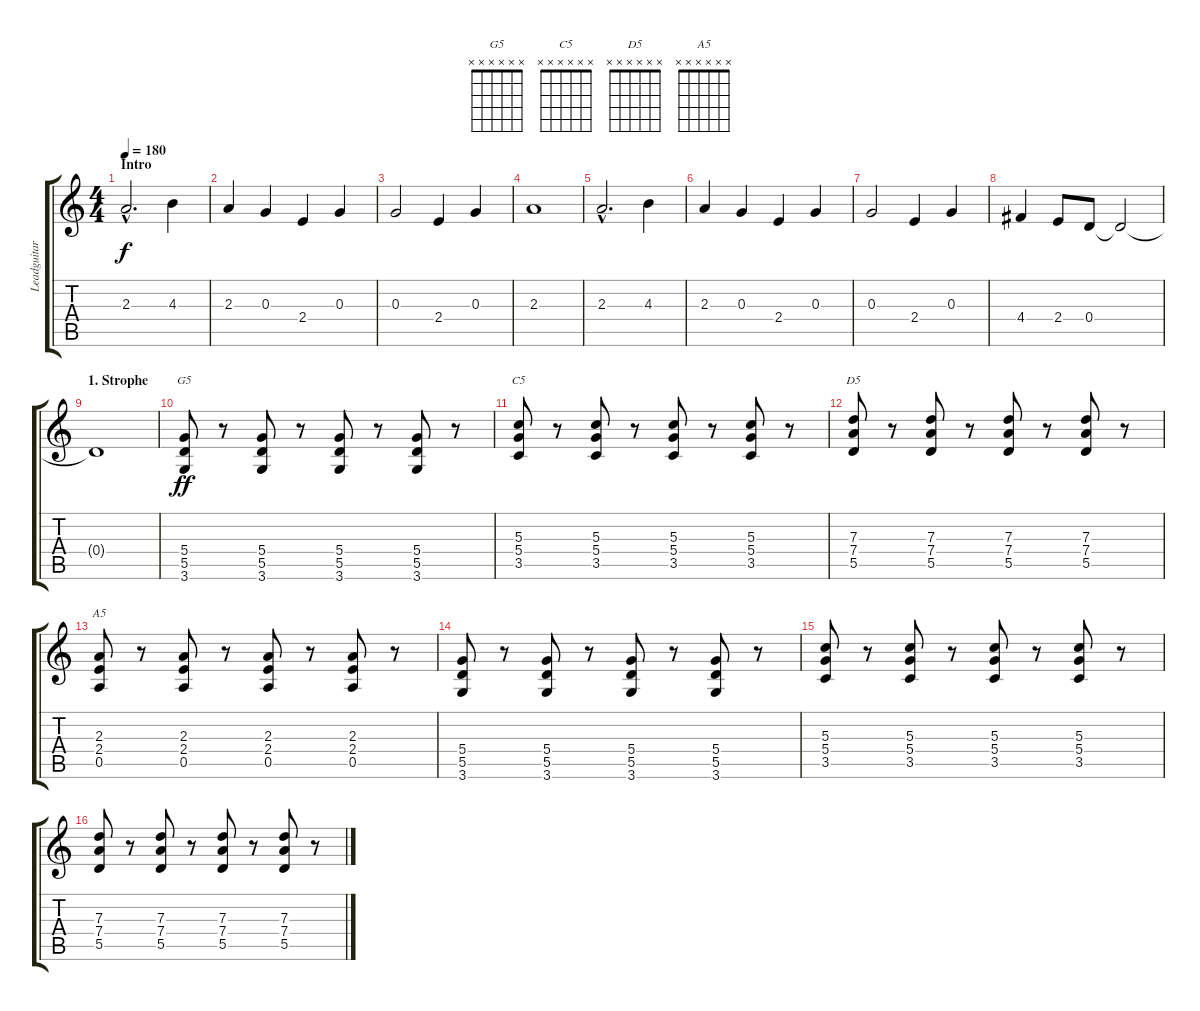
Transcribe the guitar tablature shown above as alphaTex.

\track ("Leadguitar" "Leadguitar") {instrument distortionguitar}
\staff {score tabs}
\tuning (E4 B3 G3 D3 A2 E2) {hide}
\chord ("G5" x x x x x x) {firstfret 0}
\chord ("C5" x x x x x x) {firstfret 0}
\chord ("D5" x x x x x x) {firstfret 0}
\chord ("A5" x x x x x x) {firstfret 0}
\ts (4 4)
\section ("" "Intro")
\tempo 180
\clef g2
\ks c
2.3{hac}.2{d dy f volume 16 instrument distortionguitar} 4.3.4 |
2.3.4 0.3.4 2.4.4 0.3.4 |
0.3.2 2.4.4 0.3.4 |
2.3.1 |
2.3{hac}.2{d} 4.3.4 |
2.3.4 0.3.4 2.4.4 0.3.4 |
0.3.2 2.4.4 0.3.4 |
4.4.4 2.4.8 0.4.8 0.4{t}.2 |
\section ("" "1. Strophe")
0.4{t}.1{volume 11} |
(5.4 5.5 3.6).8{ch "G5" dy ff} r.8 (5.4 5.5 3.6).8 r.8 (5.4 5.5 3.6).8 r.8 (5.4 5.5 3.6).8 r.8 |
(5.3 5.4 3.5).8{ch "C5"} r.8 (5.3 5.4 3.5).8 r.8 (5.3 5.4 3.5).8 r.8 (5.3 5.4 3.5).8 r.8 |
(7.3 7.4 5.5).8{ch "D5"} r.8 (7.3 7.4 5.5).8 r.8 (7.3 7.4 5.5).8 r.8 (7.3 7.4 5.5).8 r.8 |
(2.3 2.4 0.5).8{ch "A5"} r.8 (2.3 2.4 0.5).8 r.8 (2.3 2.4 0.5).8 r.8 (2.3 2.4 0.5).8 r.8 |
(5.4 5.5 3.6).8 r.8 (5.4 5.5 3.6).8 r.8 (5.4 5.5 3.6).8 r.8 (5.4 5.5 3.6).8 r.8 |
(5.3 5.4 3.5).8 r.8 (5.3 5.4 3.5).8 r.8 (5.3 5.4 3.5).8 r.8 (5.3 5.4 3.5).8 r.8 |
(7.3 7.4 5.5).8 r.8 (7.3 7.4 5.5).8 r.8 (7.3 7.4 5.5).8 r.8 (7.3 7.4 5.5).8 r.8
